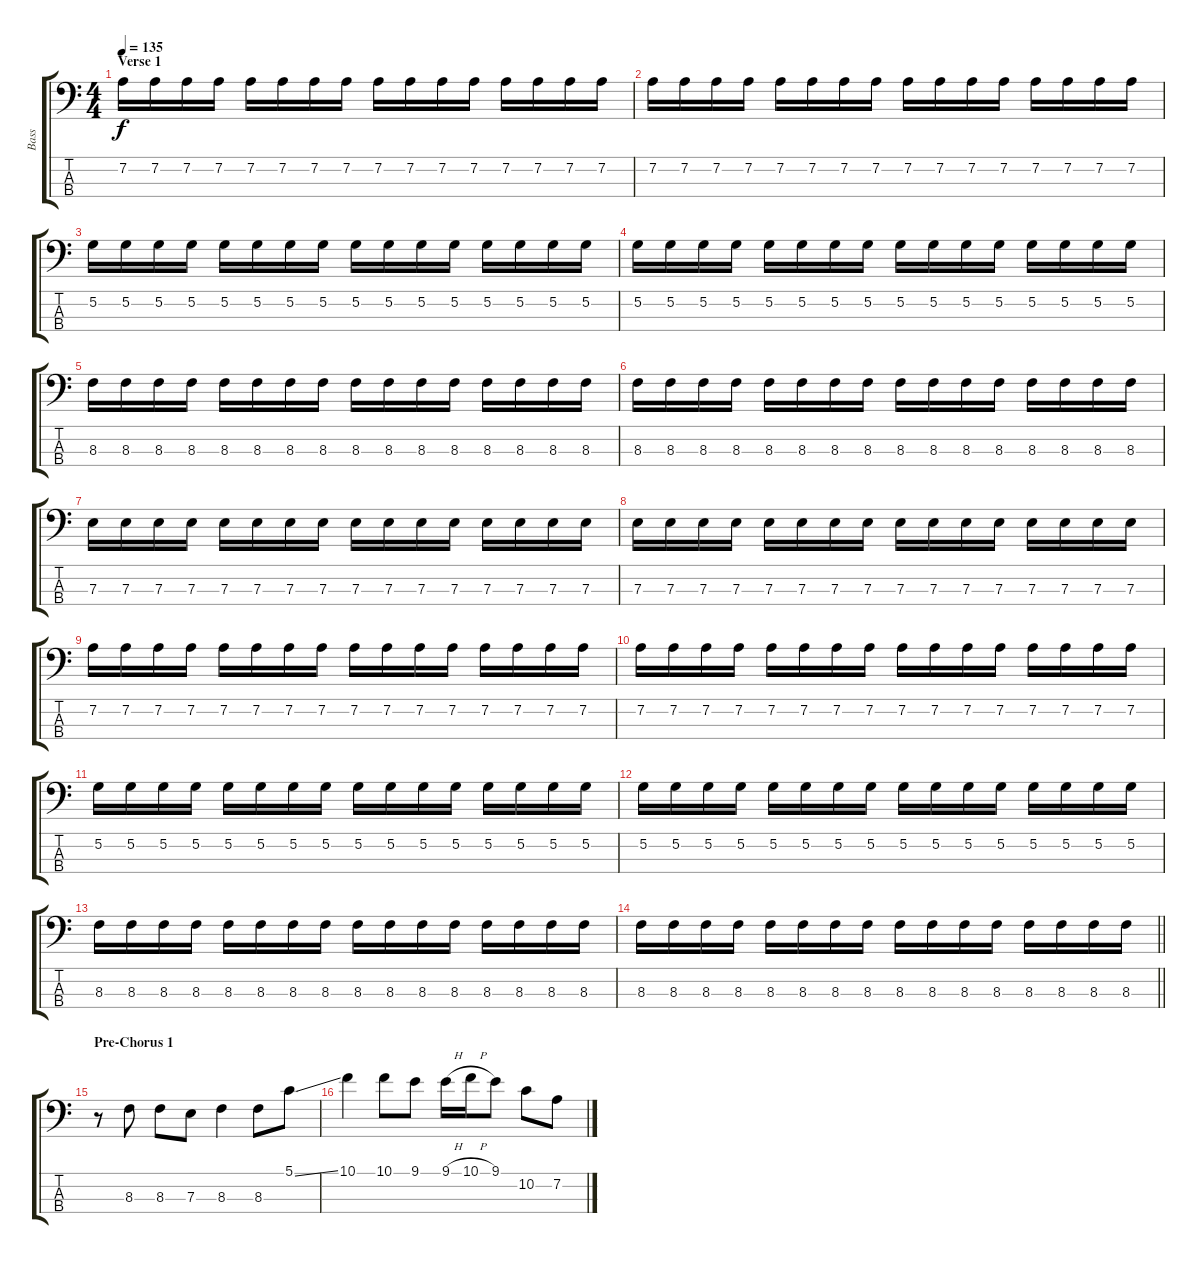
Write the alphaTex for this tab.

\track ("Bass" "Bass") {instrument electricbassfinger}
\staff {score tabs}
\tuning (G2 D2 A1 E1) {hide}
\ts (4 4)
\section ("" "Verse 1")
\tempo 135
\clef f4
\ks c
7.2.16{dy f} 7.2.16 7.2.16 7.2.16 7.2.16 7.2.16 7.2.16 7.2.16 7.2.16 7.2.16 7.2.16 7.2.16 7.2.16 7.2.16 7.2.16 7.2.16 |
7.2.16 7.2.16 7.2.16 7.2.16 7.2.16 7.2.16 7.2.16 7.2.16 7.2.16 7.2.16 7.2.16 7.2.16 7.2.16 7.2.16 7.2.16 7.2.16 |
5.2.16 5.2.16 5.2.16 5.2.16 5.2.16 5.2.16 5.2.16 5.2.16 5.2.16 5.2.16 5.2.16 5.2.16 5.2.16 5.2.16 5.2.16 5.2.16 |
5.2.16 5.2.16 5.2.16 5.2.16 5.2.16 5.2.16 5.2.16 5.2.16 5.2.16 5.2.16 5.2.16 5.2.16 5.2.16 5.2.16 5.2.16 5.2.16 |
8.3.16 8.3.16 8.3.16 8.3.16 8.3.16 8.3.16 8.3.16 8.3.16 8.3.16 8.3.16 8.3.16 8.3.16 8.3.16 8.3.16 8.3.16 8.3.16 |
8.3.16 8.3.16 8.3.16 8.3.16 8.3.16 8.3.16 8.3.16 8.3.16 8.3.16 8.3.16 8.3.16 8.3.16 8.3.16 8.3.16 8.3.16 8.3.16 |
7.3.16 7.3.16 7.3.16 7.3.16 7.3.16 7.3.16 7.3.16 7.3.16 7.3.16 7.3.16 7.3.16 7.3.16 7.3.16 7.3.16 7.3.16 7.3.16 |
7.3.16 7.3.16 7.3.16 7.3.16 7.3.16 7.3.16 7.3.16 7.3.16 7.3.16 7.3.16 7.3.16 7.3.16 7.3.16 7.3.16 7.3.16 7.3.16 |
7.2.16 7.2.16 7.2.16 7.2.16 7.2.16 7.2.16 7.2.16 7.2.16 7.2.16 7.2.16 7.2.16 7.2.16 7.2.16 7.2.16 7.2.16 7.2.16 |
7.2.16 7.2.16 7.2.16 7.2.16 7.2.16 7.2.16 7.2.16 7.2.16 7.2.16 7.2.16 7.2.16 7.2.16 7.2.16 7.2.16 7.2.16 7.2.16 |
5.2.16 5.2.16 5.2.16 5.2.16 5.2.16 5.2.16 5.2.16 5.2.16 5.2.16 5.2.16 5.2.16 5.2.16 5.2.16 5.2.16 5.2.16 5.2.16 |
5.2.16 5.2.16 5.2.16 5.2.16 5.2.16 5.2.16 5.2.16 5.2.16 5.2.16 5.2.16 5.2.16 5.2.16 5.2.16 5.2.16 5.2.16 5.2.16 |
8.3.16 8.3.16 8.3.16 8.3.16 8.3.16 8.3.16 8.3.16 8.3.16 8.3.16 8.3.16 8.3.16 8.3.16 8.3.16 8.3.16 8.3.16 8.3.16 |
\barLineRight lightlight
8.3.16 8.3.16 8.3.16 8.3.16 8.3.16 8.3.16 8.3.16 8.3.16 8.3.16 8.3.16 8.3.16 8.3.16 8.3.16 8.3.16 8.3.16 8.3.16 |
\section ("" "Pre-Chorus 1")
r.8{instrument electricbassfinger} 8.3.8 8.3.8 7.3.8 8.3.4 8.3.8 5.1{ss}.8 |
10.1.4 10.1.8 9.1.8 9.1{h}.16 10.1{h}.16 9.1.8 10.2.8 7.2.8
